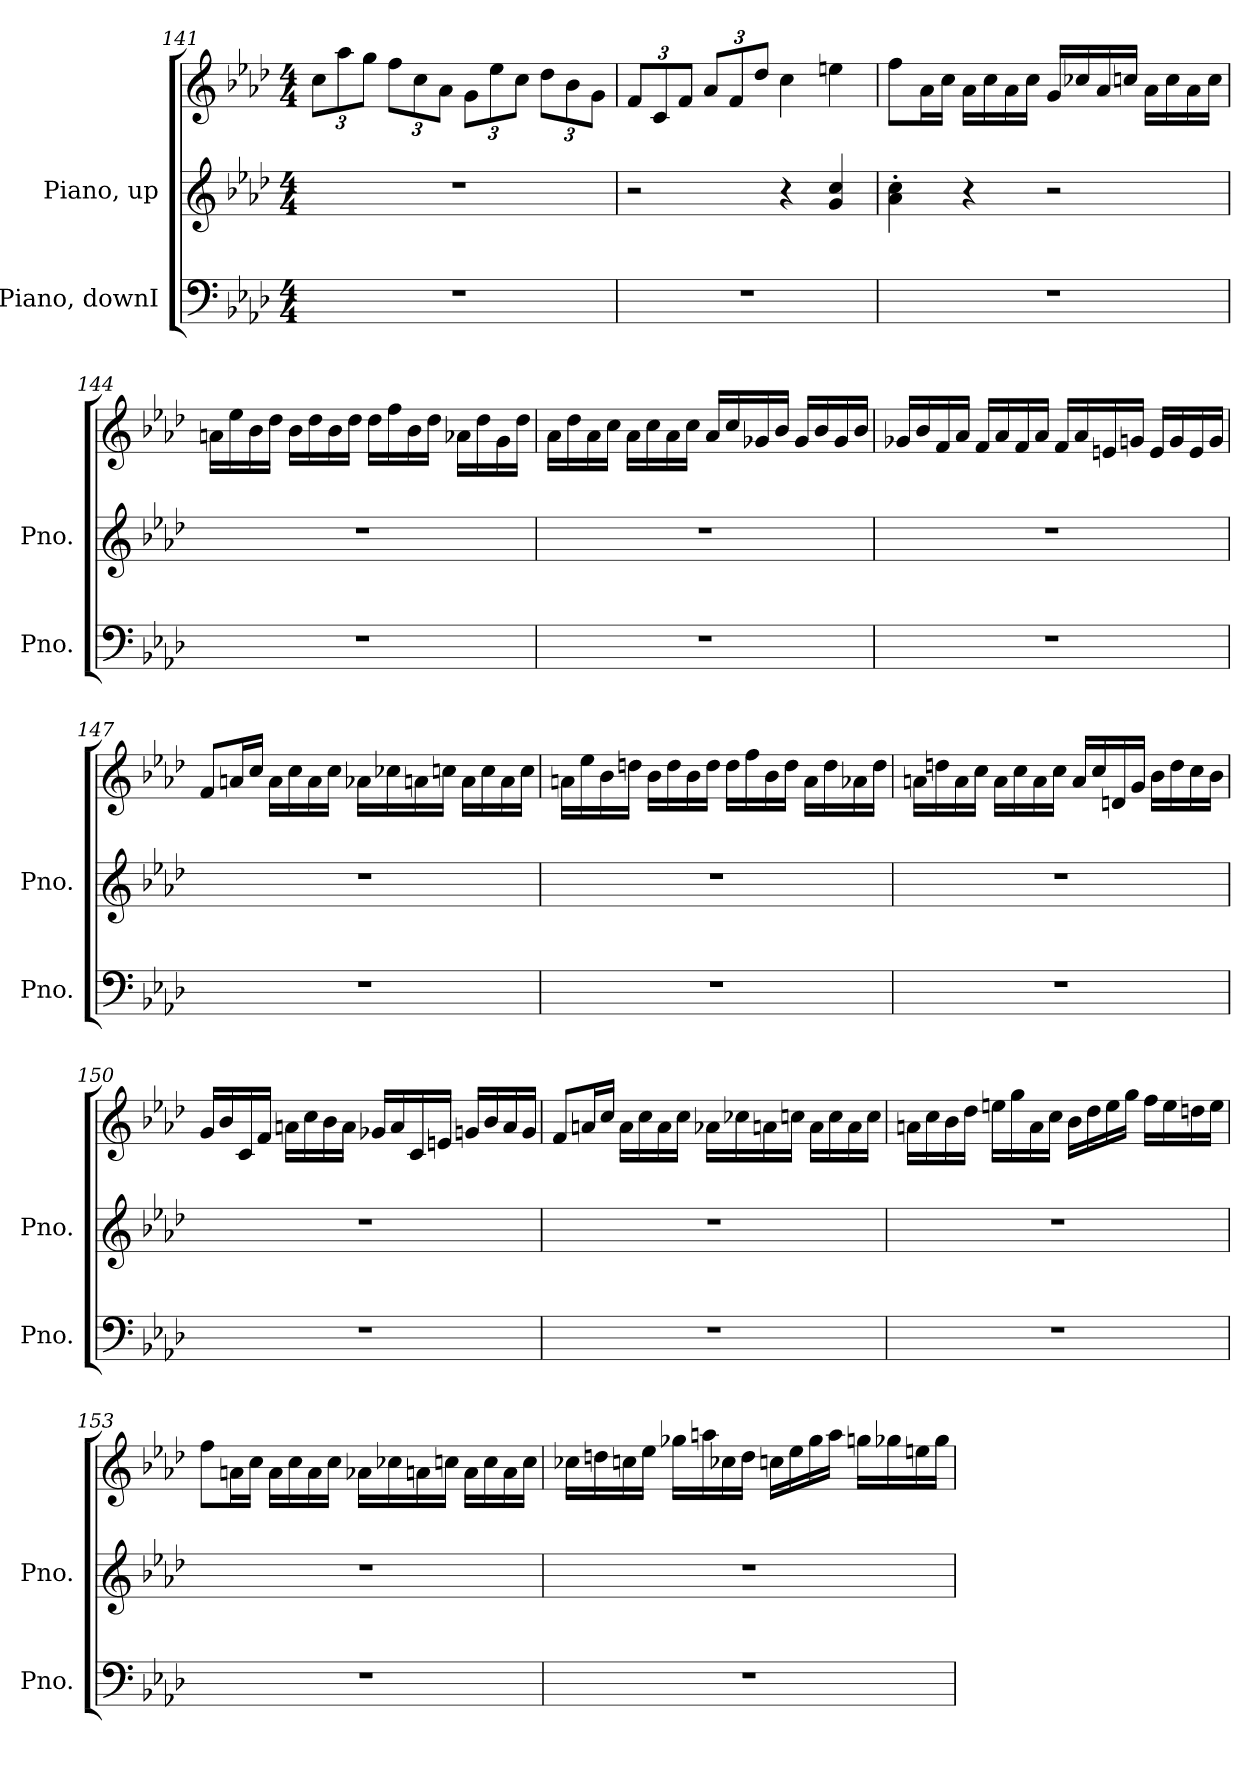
**kern	**kern	**kern
*part2	*part1	*part1
*staff3	*staff2	*staff1
*I"Piano, downI	*I"Piano, up	*
*I'Pno.	*I'Pno.	*
*clefF4	*clefG2	*clefG2
*k[b-e-a-d-]	*k[b-e-a-d-]	*k[b-e-a-d-]
*M4/4	*M4/4	*M4/4
*	*	*Xbrackettup
=141	=141	=141
1r	1r	12cc\L
.	.	12aa-\
.	.	12gg\J
.	.	12ff\L
.	.	12cc\
.	.	12a-\J
.	.	12g\L
.	.	12ee-\
.	.	12cc\J
.	.	12dd-\L
.	.	12b-\
.	.	12g\J
=142	=142	=142
1r	2r	12f/L
.	.	12c/
.	.	12f/J
.	.	12a-/L
.	.	12f/
.	.	12dd-/J
.	4r	4cc\
.	4g/ 4cc/	4een\
!!LO:LB:g=z
=143	=143	=143
1r	4a-\' 4cc\'	8ff\L
.	.	16a-\L
.	.	16cc\JJ
.	4r	16a-\LL
.	.	16cc\
.	.	16a-\
.	.	16cc\JJ
.	2r	16g/LL
.	.	16cc-X/
.	.	16a-/
.	.	16ccn/JJ
.	.	16a-\LL
.	.	16cc\
.	.	16a-\
.	.	16cc\JJ
=144	=144	=144
1r	1r	16an\LL
.	.	16ee-\
.	.	16b-\
.	.	16dd-\JJ
.	.	16b-\LL
.	.	16dd-\
.	.	16b-\
.	.	16dd-\JJ
.	.	16dd-\LL
.	.	16ff\
.	.	16b-\
.	.	16dd-\JJ
.	.	16a-X\LL
.	.	16dd-\
.	.	16g\
.	.	16dd-\JJ
!!LO:PB:g=z
=145	=145	=145
1r	1r	16a-\LL
.	.	16dd-\
.	.	16a-\
.	.	16cc\JJ
.	.	16a-\LL
.	.	16cc\
.	.	16a-\
.	.	16cc\JJ
.	.	16a-/LL
.	.	16cc/
.	.	16g-X/
.	.	16b-/JJ
.	.	16g-/LL
.	.	16b-/
.	.	16g-/
.	.	16b-/JJ
=146	=146	=146
1r	1r	16g-X/LL
.	.	16b-/
.	.	16f/
.	.	16a-/JJ
.	.	16f/LL
.	.	16a-/
.	.	16f/
.	.	16a-/JJ
.	.	16f/LL
.	.	16a-/
.	.	16en/
.	.	16gn/JJ
.	.	16e/LL
.	.	16g/
.	.	16e/
.	.	16g/JJ
!!LO:LB:g=z
=147	=147	=147
1r	1r	8f/L
.	.	16an/L
.	.	16cc/JJ
.	.	16a\LL
.	.	16cc\
.	.	16a\
.	.	16cc\JJ
.	.	16a-X\LL
.	.	16cc-X\
.	.	16an\
.	.	16ccn\JJ
.	.	16a\LL
.	.	16cc\
.	.	16a\
.	.	16cc\JJ
=148	=148	=148
1r	1r	16an\LL
.	.	16ee-\
.	.	16b-\
.	.	16ddn\JJ
.	.	16b-\LL
.	.	16dd\
.	.	16b-\
.	.	16dd\JJ
.	.	16dd\LL
.	.	16ff\
.	.	16b-\
.	.	16dd\JJ
.	.	16a\LL
.	.	16dd\
.	.	16a-X\
.	.	16dd\JJ
!!LO:LB:g=z
=149	=149	=149
1r	1r	16an\LL
.	.	16ddn\
.	.	16a\
.	.	16cc\JJ
.	.	16a\LL
.	.	16cc\
.	.	16a\
.	.	16cc\JJ
.	.	16a/LL
.	.	16cc/
.	.	16dn/
.	.	16g/JJ
.	.	16b-\LL
.	.	16dd\
.	.	16cc\
.	.	16b-\JJ
=150	=150	=150
1r	1r	16g/LL
.	.	16b-/
.	.	16c/
.	.	16f/JJ
.	.	16an\LL
.	.	16cc\
.	.	16b-\
.	.	16a\JJ
.	.	16g-X/LL
.	.	16a/
.	.	16c/
.	.	16en/JJ
.	.	16gn/LL
.	.	16b-/
.	.	16a/
.	.	16g/JJ
!!LO:LB:g=z
=151	=151	=151
1r	1r	8f/L
.	.	16an/L
.	.	16cc/JJ
.	.	16a\LL
.	.	16cc\
.	.	16a\
.	.	16cc\JJ
.	.	16a-X\LL
.	.	16cc-X\
.	.	16an\
.	.	16ccn\JJ
.	.	16a\LL
.	.	16cc\
.	.	16a\
.	.	16cc\JJ
=152	=152	=152
1r	1r	16an\LL
.	.	16cc\
.	.	16b-\
.	.	16dd-\JJ
.	.	16een\LL
.	.	16gg\
.	.	16a\
.	.	16cc\JJ
.	.	16b-\LL
.	.	16dd-\
.	.	16ee\
.	.	16gg\JJ
.	.	16ff\LL
.	.	16ee\
.	.	16ddn\
.	.	16ee\JJ
!!LO:PB:g=z
=153	=153	=153
1r	1r	8ff\L
.	.	16an\L
.	.	16cc\JJ
.	.	16a\LL
.	.	16cc\
.	.	16a\
.	.	16cc\JJ
.	.	16a-X\LL
.	.	16cc-X\
.	.	16an\
.	.	16ccn\JJ
.	.	16a\LL
.	.	16cc\
.	.	16a\
.	.	16cc\JJ
=154	=154	=154
1r	1r	16cc-X\LL
.	.	16ddn\
.	.	16ccn\
.	.	16ee-\JJ
.	.	16gg-X\LL
.	.	16aan\
.	.	16cc-X\
.	.	16dd\JJ
.	.	16ccn\LL
.	.	16ee-\
.	.	16gg-\
.	.	16aa\JJ
.	.	16ggn\LL
.	.	16gg-X\
.	.	16een\
.	.	16gg-\JJ
=	=	=
*-	*-	*-
